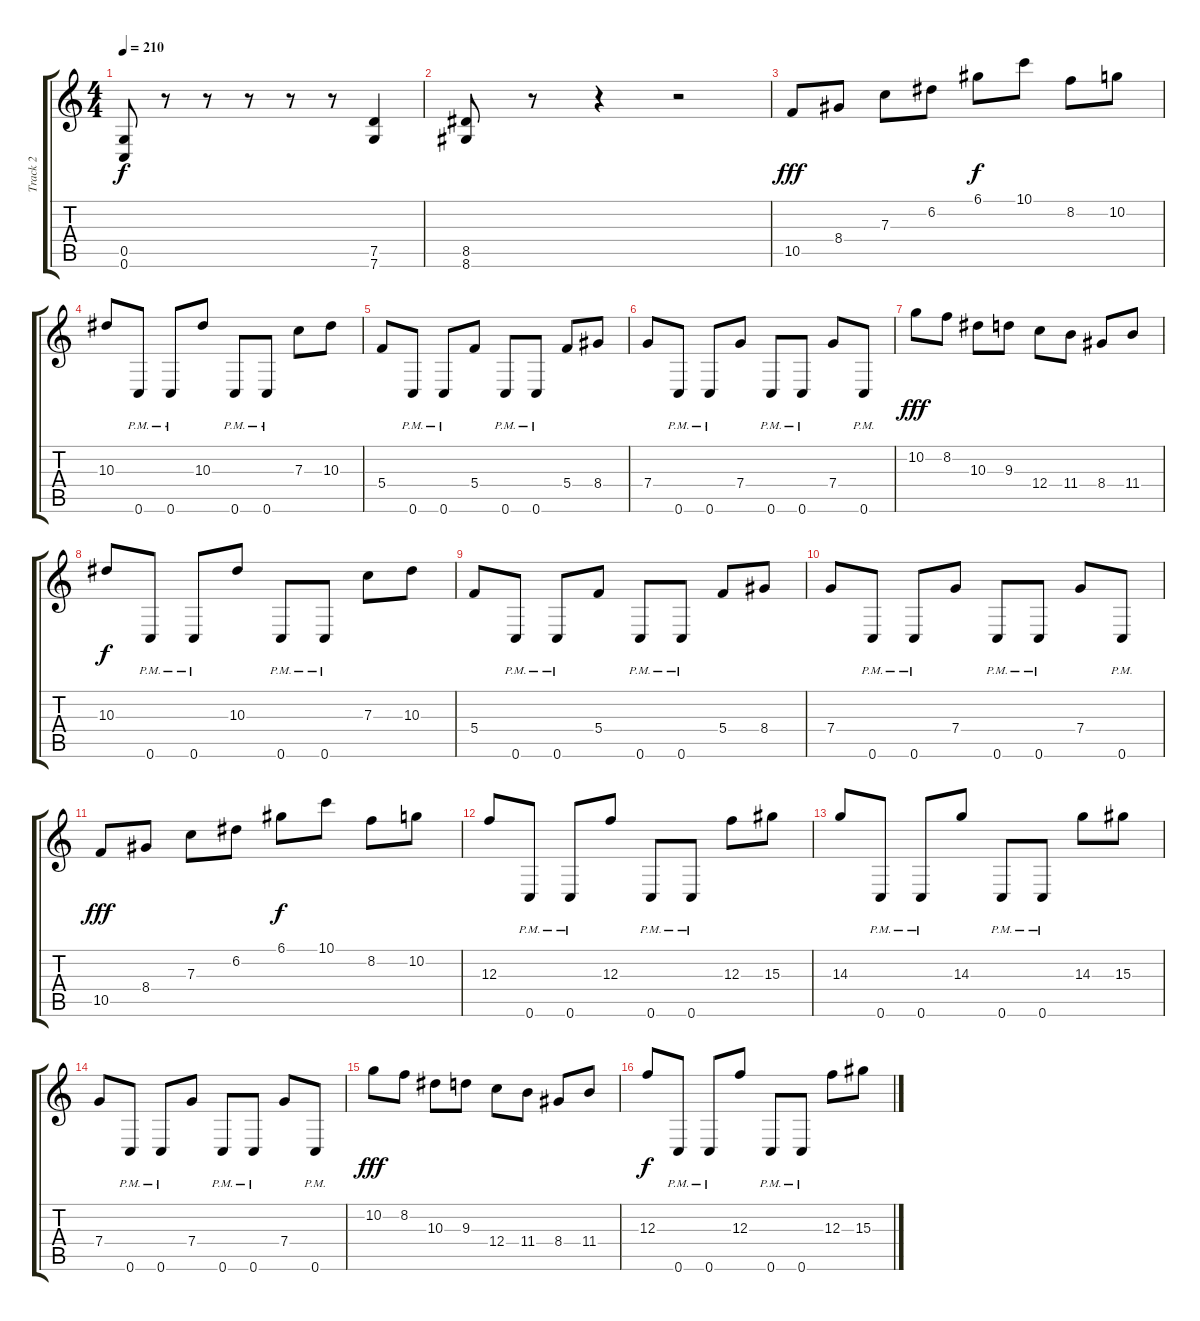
\track ("Track 2" "Track 2") {instrument distortionguitar}
\staff {score tabs}
\tuning (D4 A3 F3 C3 G2 C2) {hide}
\ts (4 4)
\tempo 210
\clef g2
\ks c
(0.5 0.6).8{dy f} r.8 r.8 r.8 r.8 r.8 (7.5 7.6).4 |
(8.5 8.6).8 r.8 r.4 r.2 |
10.5.8{dy fff} 8.4.8 7.3.8 6.2.8 6.1.8{dy f} 10.1.8 8.2.8 10.2.8 |
10.3.8 0.6{pm}.8 0.6{pm}.8 10.3.8 0.6{pm}.8 0.6{pm}.8 7.3.8 10.3.8 |
5.4.8 0.6{pm}.8 0.6{pm}.8 5.4.8 0.6{pm}.8 0.6{pm}.8 5.4.8 8.4.8 |
7.4.8 0.6{pm}.8 0.6{pm}.8 7.4.8 0.6{pm}.8 0.6{pm}.8 7.4.8 0.6{pm}.8 |
10.2.8{dy fff} 8.2.8 10.3.8 9.3.8 12.4.8 11.4.8 8.4.8 11.4.8 |
10.3.8{dy f} 0.6{pm}.8 0.6{pm}.8 10.3.8 0.6{pm}.8 0.6{pm}.8 7.3.8 10.3.8 |
5.4.8 0.6{pm}.8 0.6{pm}.8 5.4.8 0.6{pm}.8 0.6{pm}.8 5.4.8 8.4.8 |
7.4.8 0.6{pm}.8 0.6{pm}.8 7.4.8 0.6{pm}.8 0.6{pm}.8 7.4.8 0.6{pm}.8 |
10.5.8{dy fff} 8.4.8 7.3.8 6.2.8 6.1.8{dy f} 10.1.8 8.2.8 10.2.8 |
12.3.8 0.6{pm}.8 0.6{pm}.8 12.3.8 0.6{pm}.8 0.6{pm}.8 12.3.8 15.3.8 |
14.3.8 0.6{pm}.8 0.6{pm}.8 14.3.8 0.6{pm}.8 0.6{pm}.8 14.3.8 15.3.8 |
7.4.8 0.6{pm}.8 0.6{pm}.8 7.4.8 0.6{pm}.8 0.6{pm}.8 7.4.8 0.6{pm}.8 |
10.2.8{dy fff} 8.2.8 10.3.8 9.3.8 12.4.8 11.4.8 8.4.8 11.4.8 |
12.3.8{dy f} 0.6{pm}.8 0.6{pm}.8 12.3.8 0.6{pm}.8 0.6{pm}.8 12.3.8 15.3.8
